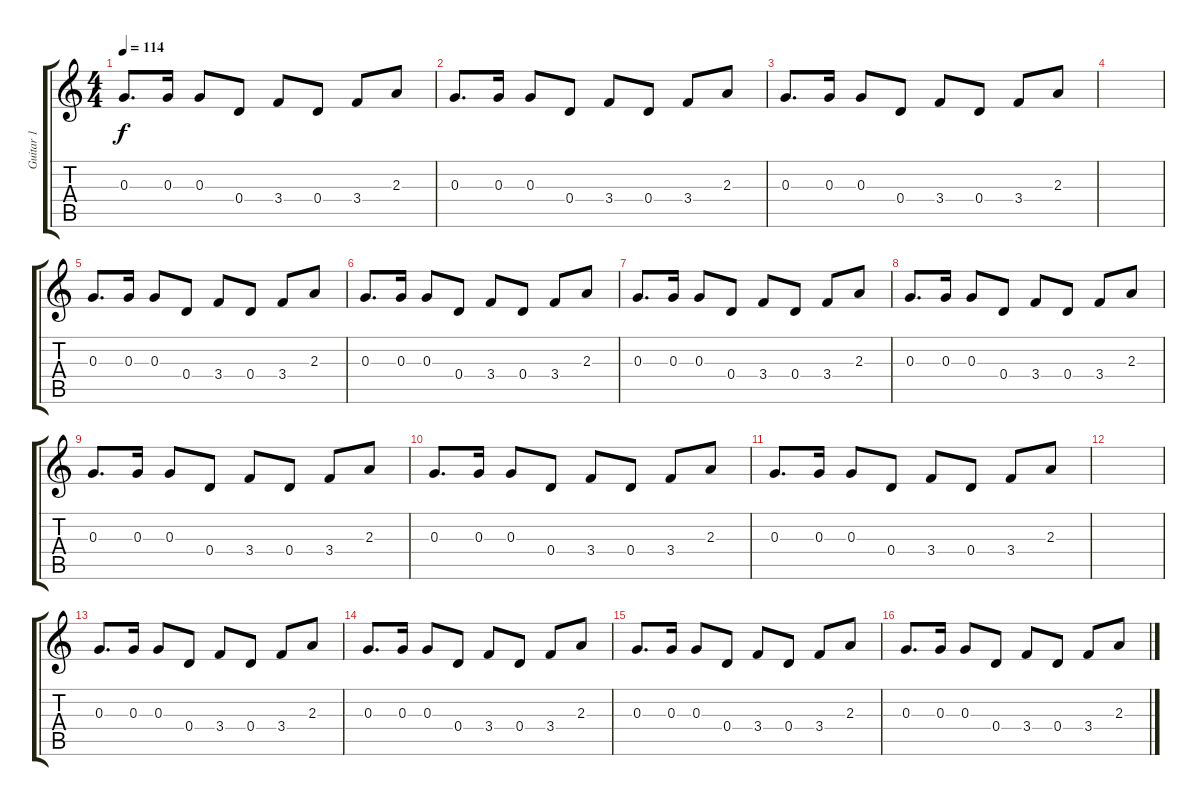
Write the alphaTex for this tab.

\track ("Guitar 1" "Guitar 1") {instrument electricguitarclean}
\staff {score tabs}
\tuning (E4 B3 G3 D3 A2 E2) {hide}
\ts (4 4)
\tempo 114
\clef g2
\ks c
0.3.8{d dy f} 0.3.16 0.3.8 0.4.8 3.4.8 0.4.8 3.4.8 2.3.8 |
0.3.8{d} 0.3.16 0.3.8 0.4.8 3.4.8 0.4.8 3.4.8 2.3.8 |
0.3.8{d} 0.3.16 0.3.8 0.4.8 3.4.8 0.4.8 3.4.8 2.3.8 |
|
0.3.8{d} 0.3.16 0.3.8 0.4.8 3.4.8 0.4.8 3.4.8 2.3.8 |
0.3.8{d} 0.3.16 0.3.8 0.4.8 3.4.8 0.4.8 3.4.8 2.3.8 |
0.3.8{d} 0.3.16 0.3.8 0.4.8 3.4.8 0.4.8 3.4.8 2.3.8 |
0.3.8{d} 0.3.16 0.3.8 0.4.8 3.4.8 0.4.8 3.4.8 2.3.8 |
0.3.8{d} 0.3.16 0.3.8 0.4.8 3.4.8 0.4.8 3.4.8 2.3.8 |
0.3.8{d} 0.3.16 0.3.8 0.4.8 3.4.8 0.4.8 3.4.8 2.3.8 |
0.3.8{d} 0.3.16 0.3.8 0.4.8 3.4.8 0.4.8 3.4.8 2.3.8 |
|
0.3.8{d} 0.3.16 0.3.8 0.4.8 3.4.8 0.4.8 3.4.8 2.3.8 |
0.3.8{d} 0.3.16 0.3.8 0.4.8 3.4.8 0.4.8 3.4.8 2.3.8 |
0.3.8{d} 0.3.16 0.3.8 0.4.8 3.4.8 0.4.8 3.4.8 2.3.8 |
0.3.8{d} 0.3.16 0.3.8 0.4.8 3.4.8 0.4.8 3.4.8 2.3.8
